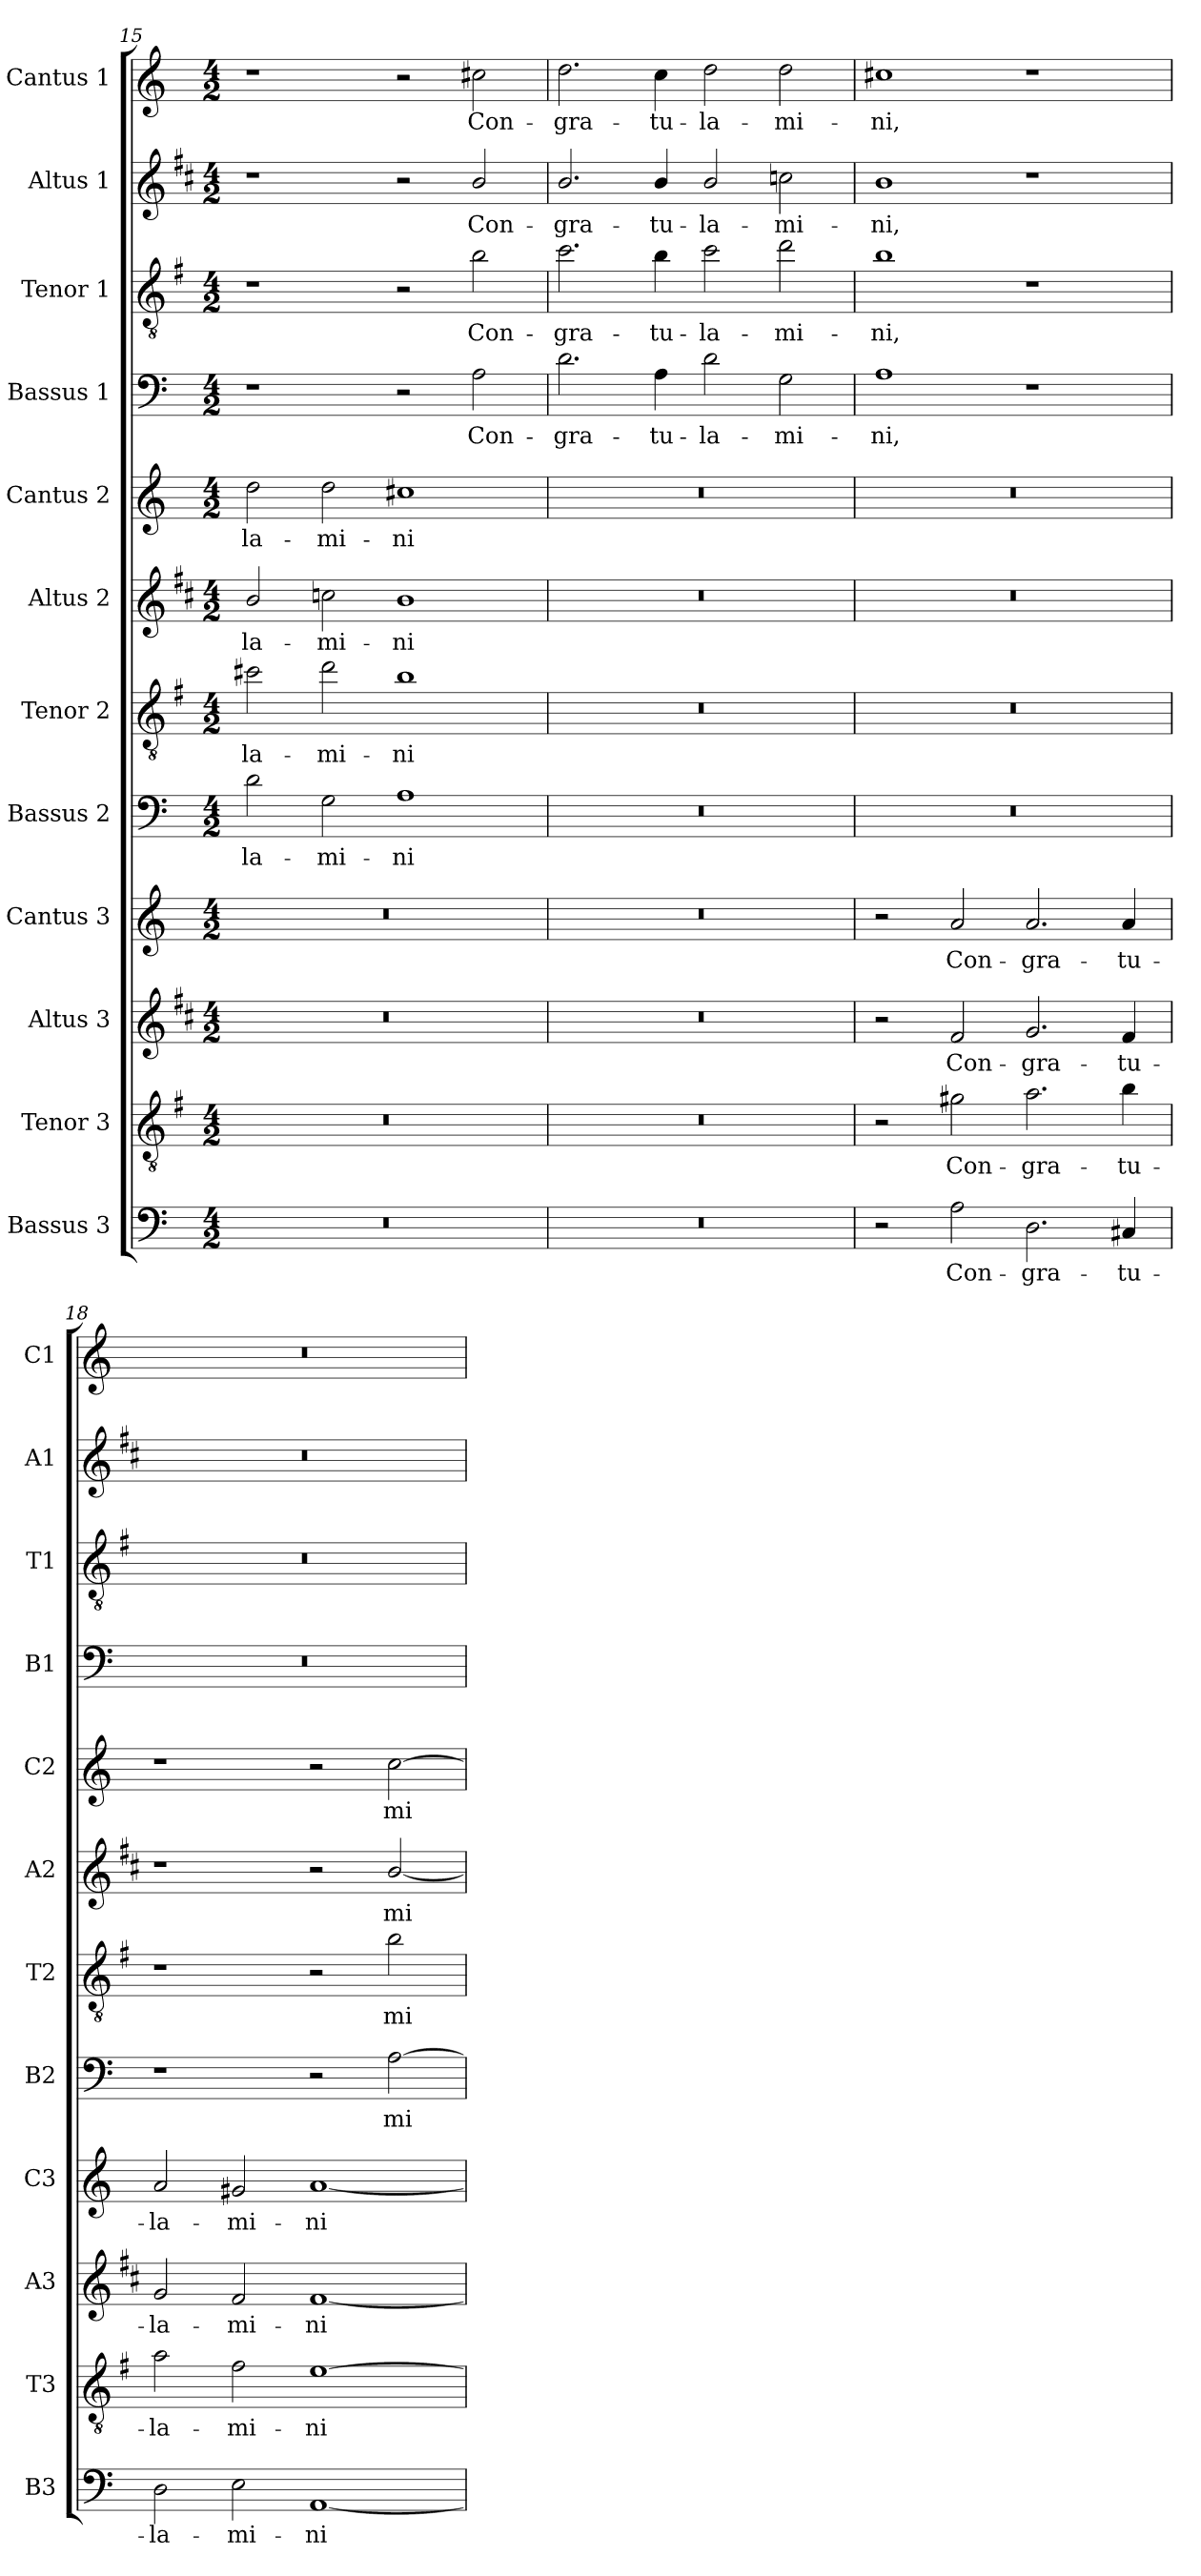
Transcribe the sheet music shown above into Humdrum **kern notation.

**kern	**text	**kern	**text	**kern	**text	**kern	**text	**kern	**text	**kern	**text	**kern	**text	**kern	**text	**kern	**text	**kern	**text	**kern	**text	**kern	**text
*part12	*part12	*part11	*part11	*part10	*part10	*part9	*part9	*part8	*part8	*part7	*part7	*part6	*part6	*part5	*part5	*part4	*part4	*part3	*part3	*part2	*part2	*part1	*part1
*staff12	*staff12	*staff11	*staff11	*staff10	*staff10	*staff9	*staff9	*staff8	*staff8	*staff7	*staff7	*staff6	*staff6	*staff5	*staff5	*staff4	*staff4	*staff3	*staff3	*staff2	*staff2	*staff1	*staff1
*I"Bassus 3	*	*I"Tenor 3	*	*I"Altus 3	*	*I"Cantus 3	*	*I"Bassus 2	*	*I"Tenor 2	*	*I"Altus 2	*	*I"Cantus 2	*	*I"Bassus 1	*	*I"Tenor 1	*	*I"Altus 1	*	*I"Cantus 1	*
*I'B3	*	*I'T3	*	*I'A3	*	*I'C3	*	*I'B2	*	*I'T2	*	*I'A2	*	*I'C2	*	*I'B1	*	*I'T1	*	*I'A1	*	*I'C1	*
*clefF4	*	*clefGv2	*	*clefG2	*	*clefG2	*	*clefF4	*	*clefGv2	*	*clefG2	*	*clefG2	*	*clefF4	*	*clefGv2	*	*clefG2	*	*clefG2	*
*	*	*ITrd4c7	*	*ITrd1c2	*	*	*	*	*	*ITrd4c7	*	*ITrd1c2	*	*	*	*	*	*ITrd4c7	*	*ITrd1c2	*	*	*
*k[]	*	*k[]	*	*k[]	*	*k[]	*	*k[]	*	*k[]	*	*k[]	*	*k[]	*	*k[]	*	*k[]	*	*k[]	*	*k[]	*
*C:	*	*C:	*	*C:	*	*C:	*	*C:	*	*C:	*	*C:	*	*C:	*	*C:	*	*C:	*	*C:	*	*C:	*
*M4/2	*	*M4/2	*	*M4/2	*	*M4/2	*	*M4/2	*	*M4/2	*	*M4/2	*	*M4/2	*	*M4/2	*	*M4/2	*	*M4/2	*	*M4/2	*
=15	=15	=15	=15	=15	=15	=15	=15	=15	=15	=15	=15	=15	=15	=15	=15	=15	=15	=15	=15	=15	=15	=15	=15
!	!	!	!	!	!	!	!	!	!LO:LY:b	!	!LO:LY:b	!	!LO:LY:b	!	!LO:LY:b	!	!	!	!	!	!	!	!
0r	.	0r	.	0r	.	0r	.	2d\	-la-	2f#X\	-la-	2a/	-la-	2dd\	-la-	1r	.	1r	.	1r	.	1r	.
!	!	!	!	!	!	!	!	!	!LO:LY:b	!	!LO:LY:b	!	!LO:LY:b	!	!LO:LY:b	!	!	!	!	!	!	!	!
.	.	.	.	.	.	.	.	2G\	-mi-	2g\	-mi-	2b-X\	-mi-	2dd\	-mi-	.	.	.	.	.	.	.	.
!	!	!	!	!	!	!	!	!	!LO:LY:b	!	!LO:LY:b	!	!LO:LY:b	!	!LO:LY:b	!	!	!	!	!	!	!	!
.	.	.	.	.	.	.	.	1A	-ni	1e	-ni	1a	-ni	1cc#X	-ni	2r	.	2r	.	2r	.	2r	.
!	!	!	!	!	!	!	!	!	!	!	!	!	!	!	!	!	!LO:LY:b	!	!LO:LY:b	!	!LO:LY:b	!	!LO:LY:b
.	.	.	.	.	.	.	.	.	.	.	.	.	.	.	.	2A\	Con-	2e\	Con-	2a/	Con-	2cc#X\	Con-
!!LO:PB:g=z
=16	=16	=16	=16	=16	=16	=16	=16	=16	=16	=16	=16	=16	=16	=16	=16	=16	=16	=16	=16	=16	=16	=16	=16
!	!	!	!	!	!	!	!	!	!	!	!	!	!	!	!	!	!LO:LY:b	!	!LO:LY:b	!	!LO:LY:b	!	!LO:LY:b
0r	.	0r	.	0r	.	0r	.	0r	.	0r	.	0r	.	0r	.	2.d\	-gra-	2.f\	-gra-	2.a/	-gra-	2.dd\	-gra-
!	!	!	!	!	!	!	!	!	!	!	!	!	!	!	!	!	!LO:LY:b	!	!LO:LY:b	!	!LO:LY:b	!	!LO:LY:b
.	.	.	.	.	.	.	.	.	.	.	.	.	.	.	.	4A\	-tu-	4e\	-tu-	4a/	-tu-	4cc\	-tu-
!	!	!	!	!	!	!	!	!	!	!	!	!	!	!	!	!	!LO:LY:b	!	!LO:LY:b	!	!LO:LY:b	!	!LO:LY:b
.	.	.	.	.	.	.	.	.	.	.	.	.	.	.	.	2d\	-la-	2f\	-la-	2a/	-la-	2dd\	-la-
!	!	!	!	!	!	!	!	!	!	!	!	!	!	!	!	!	!LO:LY:b	!	!LO:LY:b	!	!LO:LY:b	!	!LO:LY:b
.	.	.	.	.	.	.	.	.	.	.	.	.	.	.	.	2G\	-mi-	2g\	-mi-	2b-X\	-mi-	2dd\	-mi-
=17	=17	=17	=17	=17	=17	=17	=17	=17	=17	=17	=17	=17	=17	=17	=17	=17	=17	=17	=17	=17	=17	=17	=17
!	!	!	!	!	!	!	!	!	!	!	!	!	!	!	!	!	!LO:LY:b	!	!LO:LY:b	!	!LO:LY:b	!	!LO:LY:b
2r	.	2r	.	2r	.	2r	.	0r	.	0r	.	0r	.	0r	.	1A	-ni,	1e	-ni,	1a	-ni,	1cc#X	-ni,
!	!LO:LY:b	!	!LO:LY:b	!	!LO:LY:b	!	!LO:LY:b	!	!	!	!	!	!	!	!	!	!	!	!	!	!	!	!
2A\	Con-	2c#X\	Con-	2e/	Con-	2a/	Con-	.	.	.	.	.	.	.	.	.	.	.	.	.	.	.	.
!	!LO:LY:b	!	!LO:LY:b	!	!LO:LY:b	!	!LO:LY:b	!	!	!	!	!	!	!	!	!	!	!	!	!	!	!	!
2.D\	-gra-	2.d\	-gra-	2.f/	-gra-	2.a/	-gra-	.	.	.	.	.	.	.	.	1r	.	1r	.	1r	.	1r	.
!	!LO:LY:b	!	!LO:LY:b	!	!LO:LY:b	!	!LO:LY:b	!	!	!	!	!	!	!	!	!	!	!	!	!	!	!	!
4C#X/	-tu-	4e\	-tu-	4e/	-tu-	4a/	-tu-	.	.	.	.	.	.	.	.	.	.	.	.	.	.	.	.
=18	=18	=18	=18	=18	=18	=18	=18	=18	=18	=18	=18	=18	=18	=18	=18	=18	=18	=18	=18	=18	=18	=18	=18
!	!LO:LY:b	!	!LO:LY:b	!	!LO:LY:b	!	!LO:LY:b	!	!	!	!	!	!	!	!	!	!	!	!	!	!	!	!
2D\	-la-	2d\	-la-	2f/	-la-	2a/	-la-	1r	.	1r	.	1r	.	1r	.	0r	.	0r	.	0r	.	0r	.
!	!LO:LY:b	!	!LO:LY:b	!	!LO:LY:b	!	!LO:LY:b	!	!	!	!	!	!	!	!	!	!	!	!	!	!	!	!
2E\	-mi-	2B\	-mi-	2e/	-mi-	2g#X/	-mi-	.	.	.	.	.	.	.	.	.	.	.	.	.	.	.	.
!	!LO:LY:b	!	!LO:LY:b	!	!LO:LY:b	!	!LO:LY:b	!	!	!	!	!	!	!	!	!	!	!	!	!	!	!	!
[1AA	-ni	[1A	-ni	[1e	-ni	[1a	-ni	2r	.	2r	.	2r	.	2r	.	.	.	.	.	.	.	.	.
!	!	!	!	!	!	!	!	!	!LO:LY:b	!	!LO:LY:b	!	!LO:LY:b	!	!LO:LY:b	!	!	!	!	!	!	!	!
.	.	.	.	.	.	.	.	[2A\	mi-	2e\	mi-	[2a/	mi-	[2cc\	mi-	.	.	.	.	.	.	.	.
=	=	=	=	=	=	=	=	=	=	=	=	=	=	=	=	=	=	=	=	=	=	=	=
*-	*-	*-	*-	*-	*-	*-	*-	*-	*-	*-	*-	*-	*-	*-	*-	*-	*-	*-	*-	*-	*-	*-	*-
